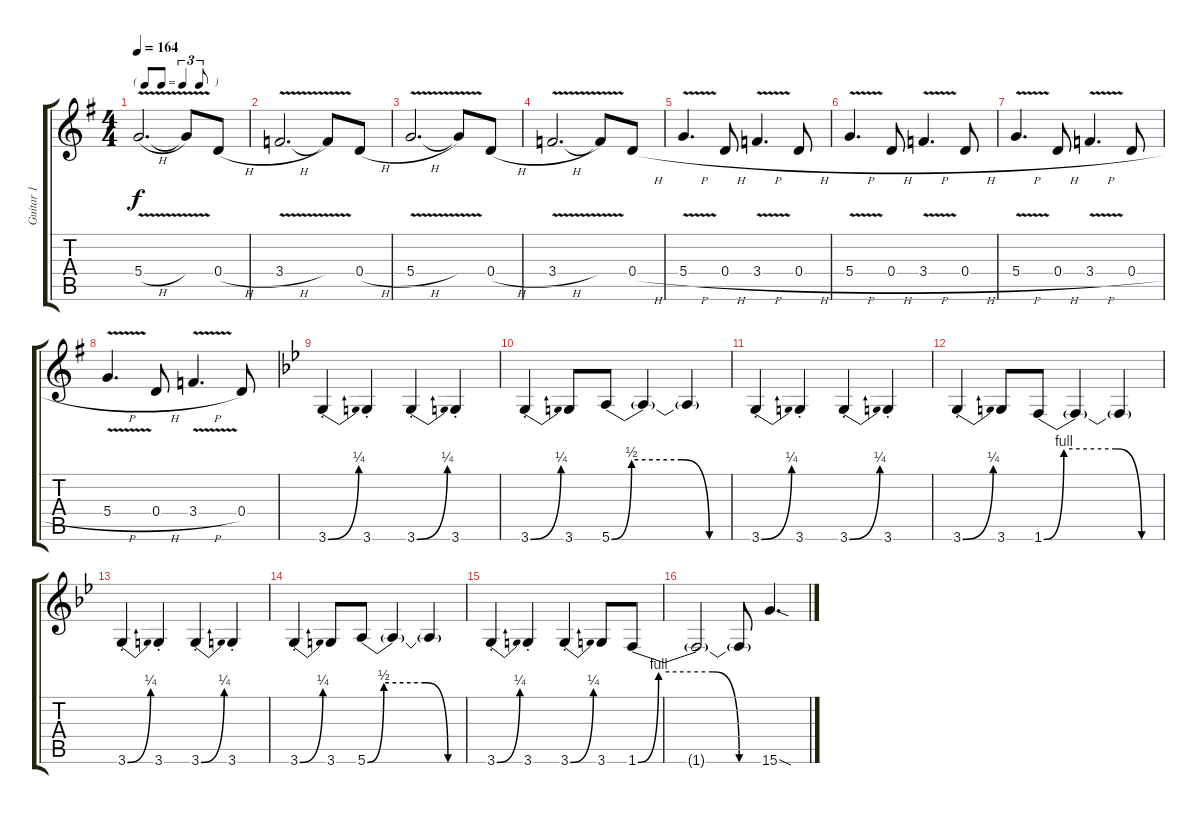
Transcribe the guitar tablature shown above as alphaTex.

\track ("Guitar 1" "Guitar 1") {instrument distortionguitar}
\staff {score tabs}
\tuning (E4 B3 G3 D3 A2 E2) {hide}
\ts (4 4)
\tf triplet8th
\tempo 164
\clef g2
\ks g
5.4{v h}.2{d dy f} 5.4{t}.8 0.4{h}.8 |
3.4{v h}.2{d} 3.4{t}.8 0.4{h}.8 |
5.4{v h}.2{d} 5.4{t}.8 0.4{h}.8 |
3.4{v h}.2{d} 3.4{t}.8 0.4{h}.8 |
5.4{v h}.4{d} 0.4{h}.8 3.4{v h}.4{d} 0.4{h}.8 |
5.4{v h}.4{d} 0.4{h}.8 3.4{v h}.4{d} 0.4{h}.8 |
5.4{v h}.4{d} 0.4{h}.8 3.4{v h}.4{d} 0.4{h}.8 |
5.4{v h}.4{d} 0.4{h}.8 3.4{v h}.4{d} 0.4.8 |
\ks bb
3.6{be (bend 0 0 60 1) st}.4 3.6{st}.4 3.6{be (bend 0 0 60 1) st}.4 3.6{st}.4 |
3.6{be (bend 0 0 60 1) st}.4 3.6.8 5.6{be (custom 0 0 10 2 35 2 49 0 60 0)}.8 5.6{t}.4 5.6{t}.4 |
3.6{be (bend 0 0 60 1) st}.4 3.6{st}.4 3.6{be (bend 0 0 60 1) st}.4 3.6{st}.4 |
3.6{be (bend 0 0 60 1) st}.4 3.6.8 1.6{be (custom 0 0 10 4 36 4 49 0 60 0)}.8 1.6{t}.4 1.6{t}.4 |
3.6{be (bend 0 0 60 1) st}.4 3.6{st}.4 3.6{be (bend 0 0 60 1) st}.4 3.6{st}.4 |
3.6{be (bend 0 0 60 1) st}.4 3.6.8 5.6{be (custom 0 0 10 2 35 2 49 0 60 0)}.8 5.6{t}.4 5.6{t}.4 |
3.6{be (bend 0 0 60 1) st}.4 3.6{st}.4 3.6{be (bend 0 0 60 1) st}.4 3.6.8 1.6{be (custom 0 0 10 4 36 4 49 0 60 0)}.8 |
1.6{t}.2 1.6{t}.8 15.6{sod}.4{d}
